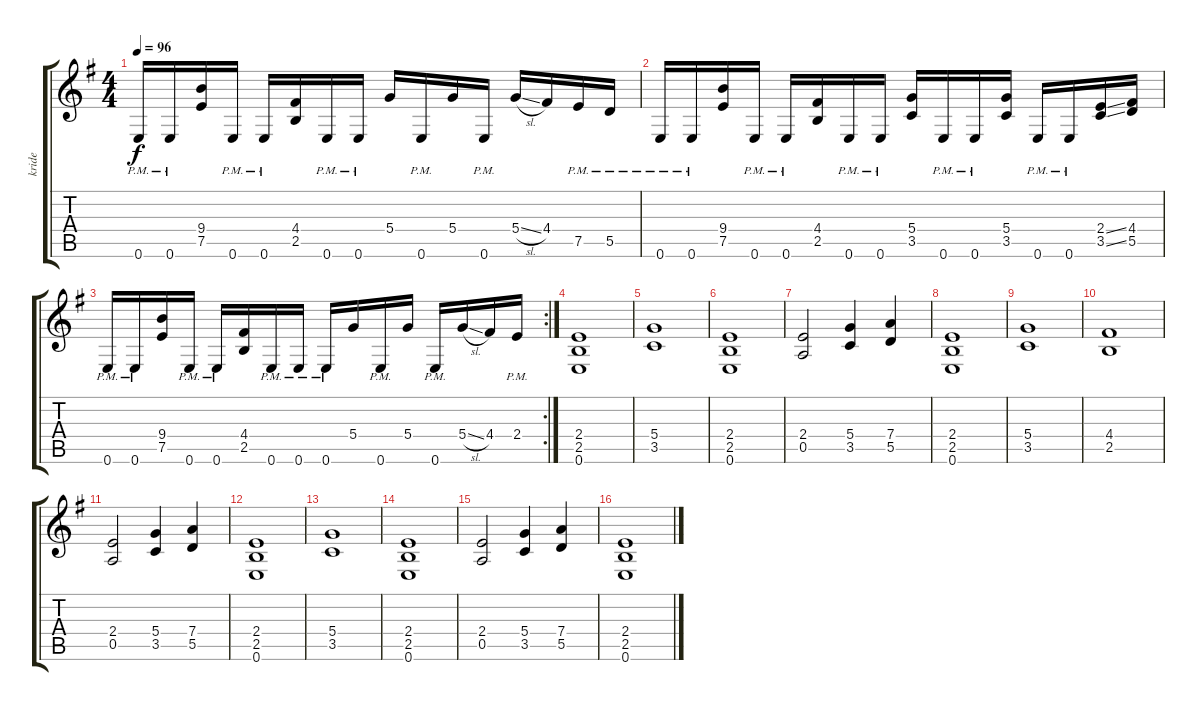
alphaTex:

\track ("kride" "kride") {instrument distortionguitar}
\staff {score tabs}
\tuning (E4 B3 G3 D3 A2 E2) {hide}
\ts (4 4)
\tempo 96
\clef g2
\ks g
0.6{pm}.16{dy f} 0.6{pm}.16 (9.4 7.5).16 0.6{pm}.16 0.6{pm}.16 (4.4 2.5).16 0.6{pm}.16 0.6{pm}.16 5.4.16 0.6{pm}.16 5.4.16 0.6{pm}.16 5.4{sl}.16 4.4.16 7.5{pm}.16 5.5{pm}.16 |
0.6{pm}.16 0.6{pm}.16 (9.4 7.5).16 0.6{pm}.16 0.6{pm}.16 (4.4 2.5).16 0.6{pm}.16 0.6{pm}.16 (5.4 3.5).16 0.6{pm}.16 0.6{pm}.16 (5.4 3.5).16 0.6{pm}.16 0.6{pm}.16 (2.4{ss} 3.5{ss}).16 (4.4 5.5).16 |
\rc 2
0.6{pm}.16 0.6{pm}.16 (9.4 7.5).16 0.6{pm}.16 0.6{pm}.16 (4.4 2.5).16 0.6{pm}.16 0.6{pm}.16 0.6{pm}.16 5.4.16 0.6{pm}.16 5.4.16 0.6{pm}.16 5.4{sl}.16 4.4.16 2.4{pm}.16 |
(2.4 2.5 0.6).1 |
(5.4 3.5).1 |
(2.4 2.5 0.6).1 |
(2.4 0.5).2 (5.4 3.5).4 (7.4 5.5).4 |
(2.4 2.5 0.6).1 |
(5.4 3.5).1 |
(4.4 2.5).1 |
(2.4 0.5).2 (5.4 3.5).4 (7.4 5.5).4 |
(2.4 2.5 0.6).1 |
(5.4 3.5).1 |
(2.4 2.5 0.6).1 |
(2.4 0.5).2 (5.4 3.5).4 (7.4 5.5).4 |
(2.4 2.5 0.6).1
